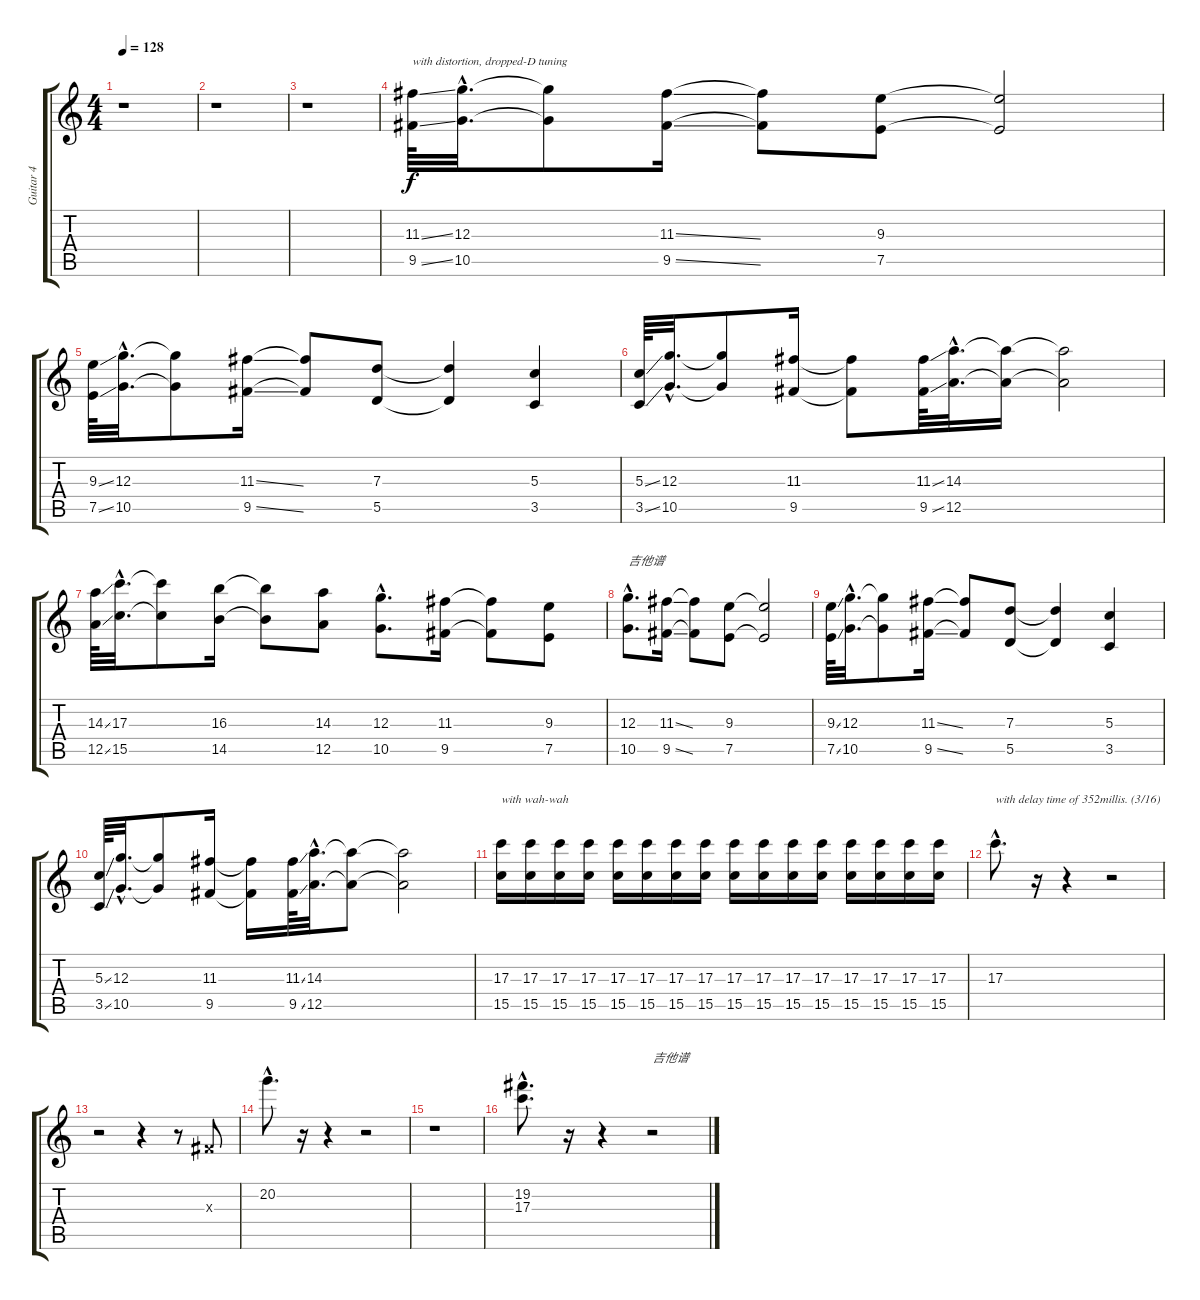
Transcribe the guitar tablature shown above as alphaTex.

\track ("Guitar 4" "Guitar 4") {instrument distortionguitar}
\staff {score tabs}
\tuning (E4 B3 G3 D3 A2 D2) {hide}
\ts (4 4)
\tempo 128
\clef g2
\ks c
r.1{dy f} |
r.1 |
r.1 |
(11.3{ss} 9.5{ss}).64{txt "with distortion, dropped-D tuning"} (12.3{hac} 10.5{hac}).32{d} (12.3{t} 10.5{t}).8 (11.3{ss} 9.5{ss}).16 (11.3{t} 9.5{t}).8 (9.3 7.5).8 (9.3{t} 7.5{t}).2 |
(9.3{ss} 7.5{ss}).64 (12.3{hac} 10.5{hac}).32{d} (12.3{t} 10.5{t}).8 (11.3{ss} 9.5{ss}).16 (11.3{t} 9.5{t}).8 (7.3 5.5).8 (7.3{t} 5.5{t}).4 (5.3 3.5).4 |
(5.3{ss} 3.5{ss}).64 (12.3{hac} 10.5{hac}).32{d} (12.3{t} 10.5{t}).8 (11.3 9.5).16 (11.3{t} 9.5{t}).8 (11.3{ss} 9.5{ss}).64 (14.3{hac} 12.5{hac}).32{d} (14.3{t} 12.5{t}).16 (14.3{t} 12.5{t}).2 |
(14.3{ss} 12.5{ss}).64 (17.3{hac} 15.5{hac}).32{d} (17.3{t} 15.5{t}).8 (16.3 14.5).16 (16.3{t} 14.5{t}).8 (14.3 12.5).8 (12.3{hac} 10.5{hac}).8{d} (11.3 9.5).16 (11.3{t} 9.5{t}).8 (9.3 7.5).8 |
(12.3{hac} 10.5{hac}).8{d txt "吉他谱"} (11.3{ss} 9.5{ss}).16 (11.3{t} 9.5{t}).8 (9.3 7.5).8 (9.3{t} 7.5{t}).2 |
(9.3{ss} 7.5{ss}).64 (12.3{hac} 10.5{hac}).32{d} (12.3{t} 10.5{t}).8 (11.3{ss} 9.5{ss}).16 (11.3{t} 9.5{t}).8 (7.3 5.5).8 (7.3{t} 5.5{t}).4 (5.3 3.5).4 |
(5.3{ss} 3.5{ss}).64 (12.3{hac} 10.5{hac}).32{d} (12.3{t} 10.5{t}).8 (11.3 9.5).16 (11.3{t} 9.5{t}).16 (11.3{ss} 9.5{ss}).64 (14.3{hac} 12.5{hac}).32{d} (14.3{t} 12.5{t}).8 (14.3{t} 12.5{t}).2 |
(17.3 15.5).16{txt "with wah-wah"} (17.3 15.5).16 (17.3 15.5).16 (17.3 15.5).16 (17.3 15.5).16 (17.3 15.5).16 (17.3 15.5).16 (17.3 15.5).16 (17.3 15.5).16 (17.3 15.5).16 (17.3 15.5).16 (17.3 15.5).16 (17.3 15.5).16 (17.3 15.5).16 (17.3 15.5).16 (17.3 15.5).16 |
17.3{hac}.8{d txt "with delay time of 352millis. (3/16)"} r.16 r.4 r.2 |
r.2 r.4 r.8 -1.3{x}.8 |
20.2{hac}.8{d} r.16 r.4 r.2 |
r.1 |
(19.2{hac} 17.3{hac}).8{d} r.16 r.4 r.2{txt "吉他谱"}
